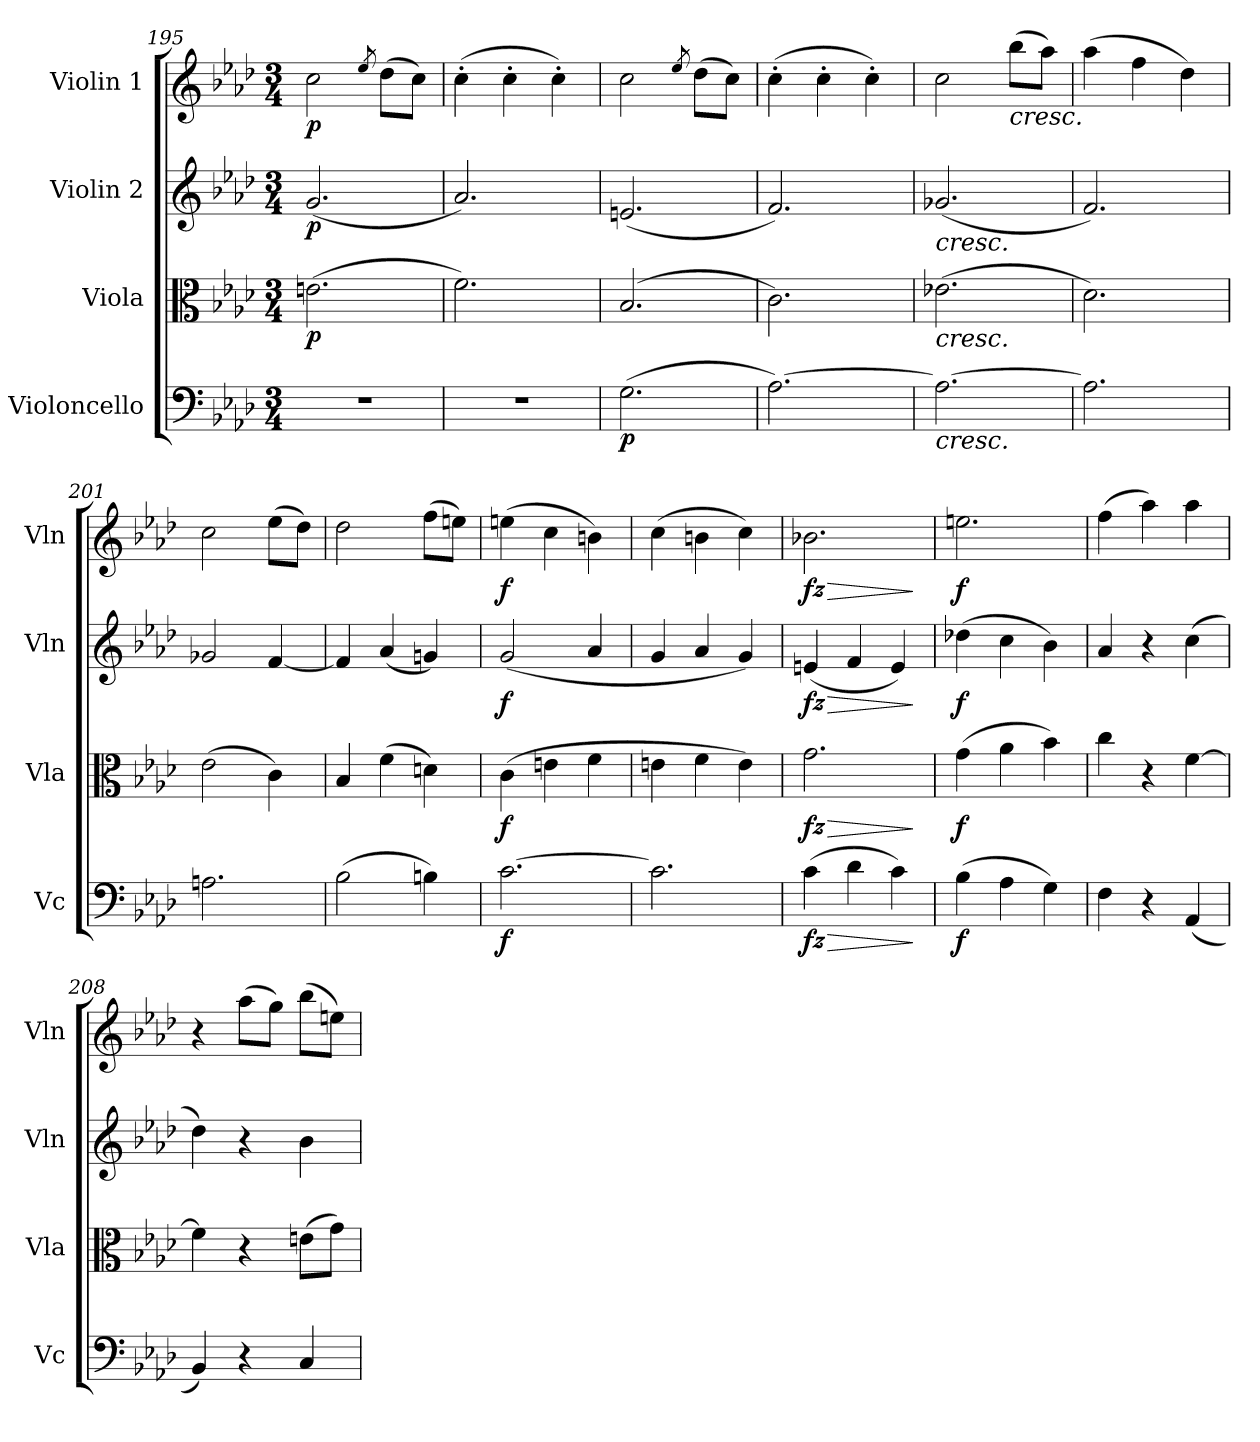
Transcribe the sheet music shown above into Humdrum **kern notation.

**kern	**dynam	**kern	**dynam	**kern	**dynam	**kern	**dynam
*part4	*part4	*part3	*part3	*part2	*part2	*part1	*part1
*staff4	*staff4	*staff3	*staff3	*staff2	*staff2	*staff1	*staff1
*I"Violoncello	*	*I"Viola	*	*I"Violin 2	*	*I"Violin 1	*
*I'Vc	*	*I'Vla	*	*I'Vln	*	*I'Vln	*
*clefF4	*	*clefC3	*	*clefG2	*	*clefG2	*
*k[b-e-a-d-]	*	*k[b-e-a-d-]	*	*k[b-e-a-d-]	*	*k[b-e-a-d-]	*
*M3/4	*	*M3/4	*	*M3/4	*	*M3/4	*
=195	=195	=195	=195	=195	=195	=195	=195
!	!	!	!LO:DY:b	!	!LO:DY:b	!	!LO:DY:b
2.r	.	(>2.en\	p	(<2.g/	p	2cc\	p
.	.	.	.	.	.	8qee-/	.
.	.	.	.	.	.	(>8dd-\L	.
.	.	.	.	.	.	8cc\J)	.
!!LO:PB:g=z
=196	=196	=196	=196	=196	=196	=196	=196
2.r	.	2.f\)	.	2.a-/)	.	(>4cc'\	.
.	.	.	.	.	.	4cc'\	.
.	.	.	.	.	.	4cc'\)	.
=197	=197	=197	=197	=197	=197	=197	=197
!	!LO:DY:b	!	!	!	!	!	!
(>2.G\	p	(<2.B-/	.	(<2.en/	.	2cc\	.
.	.	.	.	.	.	8qee-/	.
.	.	.	.	.	.	(>8dd-\L	.
.	.	.	.	.	.	8cc\J)	.
=198	=198	=198	=198	=198	=198	=198	=198
[2.A-\)	.	2.c\)	.	2.f/)	.	(>4cc'\	.
.	.	.	.	.	.	4cc'\	.
.	.	.	.	.	.	4cc'\)	.
=199	=199	=199	=199	=199	=199	=199	=199
!	!	!	!	!LO:TX:b:i:t=cresc.	!	!	!
!	!	!LO:TX:b:i:t=cresc.	!	!	!	!	!
!LO:TX:b:i:t=cresc.	!	!	!	!	!	!	!
2.A-\_	.	(>2.e-X\	.	(<2.g-X/	.	2cc\	.
!	!	!	!	!	!	!LO:TX:b:i:t=cresc.	!
.	.	.	.	.	.	(>8bb-\L	.
.	.	.	.	.	.	8aa-\J)	.
=200	=200	=200	=200	=200	=200	=200	=200
2.A-\]	.	2.d-\)	.	2.f/)	.	(>4aa-\	.
.	.	.	.	.	.	4ff\	.
.	.	.	.	.	.	4dd-\)	.
=201	=201	=201	=201	=201	=201	=201	=201
2.An\	.	(>2e-\	.	2g-X/	.	2cc\	.
.	.	4c\)	.	[4f/	.	(>8ee-\L	.
.	.	.	.	.	.	8dd-\J)	.
=202	=202	=202	=202	=202	=202	=202	=202
(>2B-\	.	4B-/	.	4f/]	.	2dd-\	.
.	.	(>4f\	.	(<4a-/	.	.	.
4Bn\)	.	4dn\)	.	4gn/)	.	(>8ff\L	.
.	.	.	.	.	.	8een\J)	.
=203	=203	=203	=203	=203	=203	=203	=203
!	!LO:DY:b	!	!LO:DY:b	!	!LO:DY:b	!	!LO:DY:b
[2.c\	f	(>4c\	f	(>2g/	f	(>4een\	f
.	.	4en\	.	.	.	4cc\	.
.	.	4f\	.	4a-/	.	4bn\)	.
=204	=204	=204	=204	=204	=204	=204	=204
2.c\]	.	4en\	.	4g/	.	(>4cc\	.
.	.	4f\	.	4a-/	.	4bn\	.
.	.	4e\)	.	4g/)	.	4cc\)	.
!!LO:LB:g=z
=205	=205	=205	=205	=205	=205	=205	=205
!	!LO:HP:b	!	!LO:HP:b	!	!LO:HP:b	!	!LO:HP:b
!	!LO:DY:n=1:b	!	!LO:DY:n=1:b	!	!LO:DY:n=1:b	!	!LO:DY:n=1:b
(>4c\	> fz	2.g\	> fz	(<4en/	> fz	2.b-X\	> fz
4d-\	.	.	.	4f/	.	.	.
4c\)	.	.	.	4e/)	.	.	.
.	]	.	]	.	]	.	]
=206	=206	=206	=206	=206	=206	=206	=206
!	!LO:DY:b	!	!LO:DY:b	!	!LO:DY:b	!	!LO:DY:b
(>4B-\	f	(>4g\	f	(>4dd-X\	f	2.een\	f
4A-\	.	4a-\	.	4cc\	.	.	.
4G\)	.	4b-\)	.	4b-\)	.	.	.
=207	=207	=207	=207	=207	=207	=207	=207
4F\	.	4cc\	.	4a-/	.	(>4ff\	.
4r	.	4r	.	4r	.	4aa-\)	.
(<4AA-/	.	[4f\	.	(>4cc\	.	4aa-\	.
=208	=208	=208	=208	=208	=208	=208	=208
4BB-/)	.	4f\]	.	4dd-\)	.	4r	.
4r	.	4r	.	4r	.	(>8aa-\L	.
.	.	.	.	.	.	8gg\J)	.
4C/	.	(>8en\L	.	4b-\	.	(>8bb-\L	.
.	.	8g\J)	.	.	.	8een\J)	.
=	=	=	=	=	=	=	=
*-	*-	*-	*-	*-	*-	*-	*-
